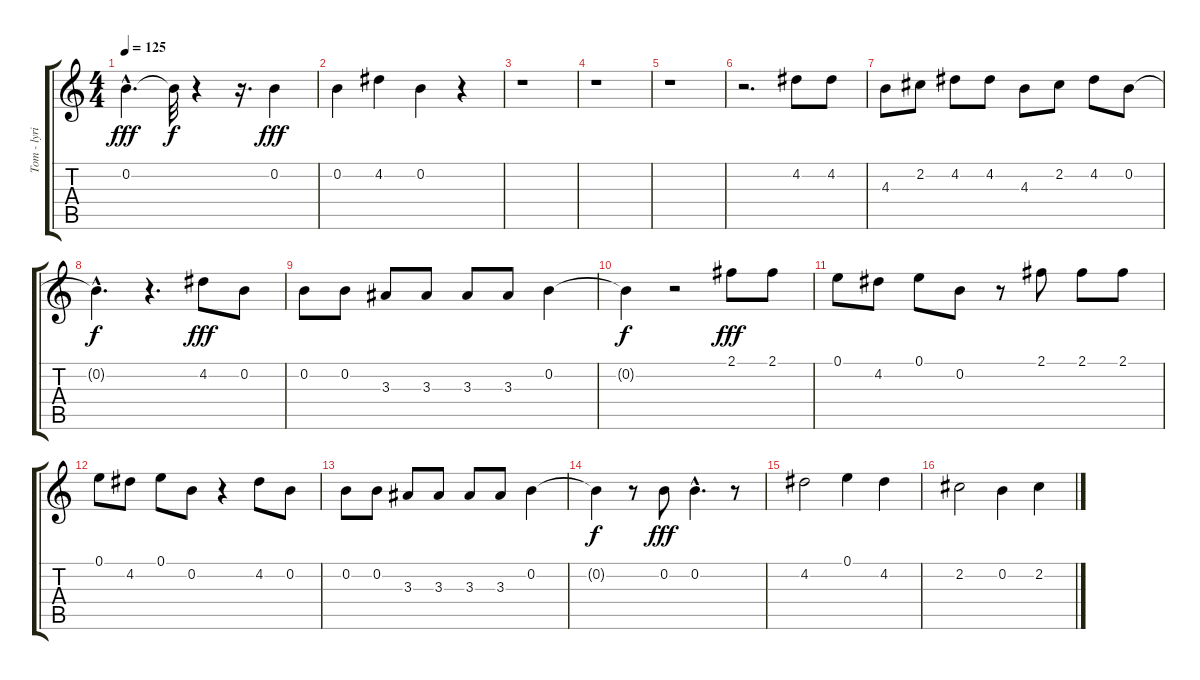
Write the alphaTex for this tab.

\track ("Tom - lyrics" "Tom - lyri") {instrument distortionguitar}
\staff {score tabs}
\tuning (E4 B3 G3 D3 A2 E2) {hide}
\ts (4 4)
\tempo 125
\clef g2
\ks c
0.2{hac}.4{d dy fff} 0.2{t}.32{dy f} r.4 r.16{d} 0.2.4{dy fff} |
0.2.4 4.2.4 0.2.4 r.4 |
r.1 |
r.1 |
r.1 |
r.2{d} 4.2.8 4.2.8 |
4.3.8 2.2.8 4.2.8 4.2.8 4.3.8 2.2.8 4.2.8 0.2.8 |
0.2{hac t}.4{d dy f} r.4{d} 4.2.8{dy fff} 0.2.8 |
0.2.8 0.2.8 3.3.8 3.3.8 3.3.8 3.3.8 0.2.4 |
0.2{t}.4{dy f} r.2 2.1.8{dy fff} 2.1.8 |
0.1.8 4.2.8 0.1.8 0.2.8 r.8 2.1.8 2.1.8 2.1.8 |
0.1.8 4.2.8 0.1.8 0.2.8 r.4 4.2.8 0.2.8 |
0.2.8 0.2.8 3.3.8 3.3.8 3.3.8 3.3.8 0.2.4 |
0.2{t}.4{dy f} r.8 0.2.8{dy fff} 0.2{hac}.4{d} r.8 |
4.2.2 0.1.4 4.2.4 |
2.2.2 0.2.4 2.2.4
